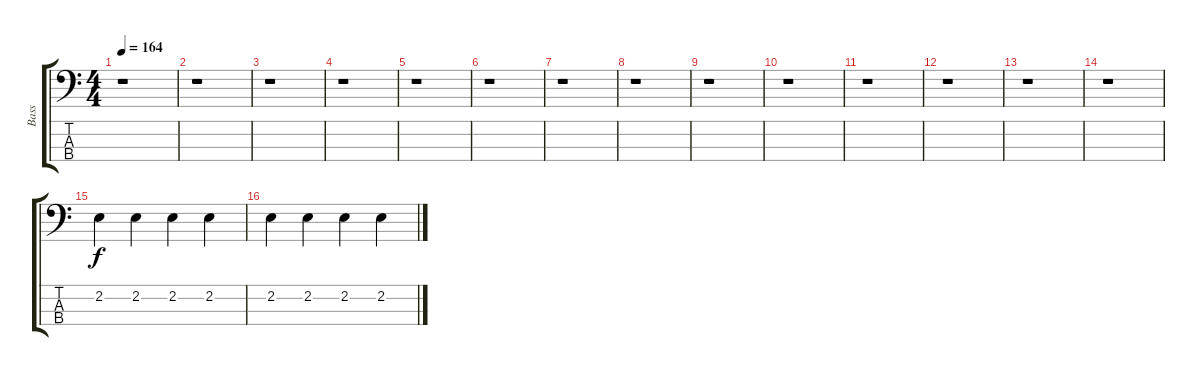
\track ("Bass" "Bass") {instrument electricbassfinger}
\staff {score tabs}
\tuning (G2 D2 A1 E1) {hide}
\ts (4 4)
\tempo 164
\clef f4
\ks c
r.1{dy f instrument electricbassfinger} |
r.1 |
r.1 |
r.1 |
r.1 |
r.1 |
r.1 |
r.1 |
r.1 |
r.1 |
r.1 |
r.1 |
r.1 |
r.1 |
2.2.4 2.2.4 2.2.4 2.2.4 |
2.2.4 2.2.4 2.2.4 2.2.4
